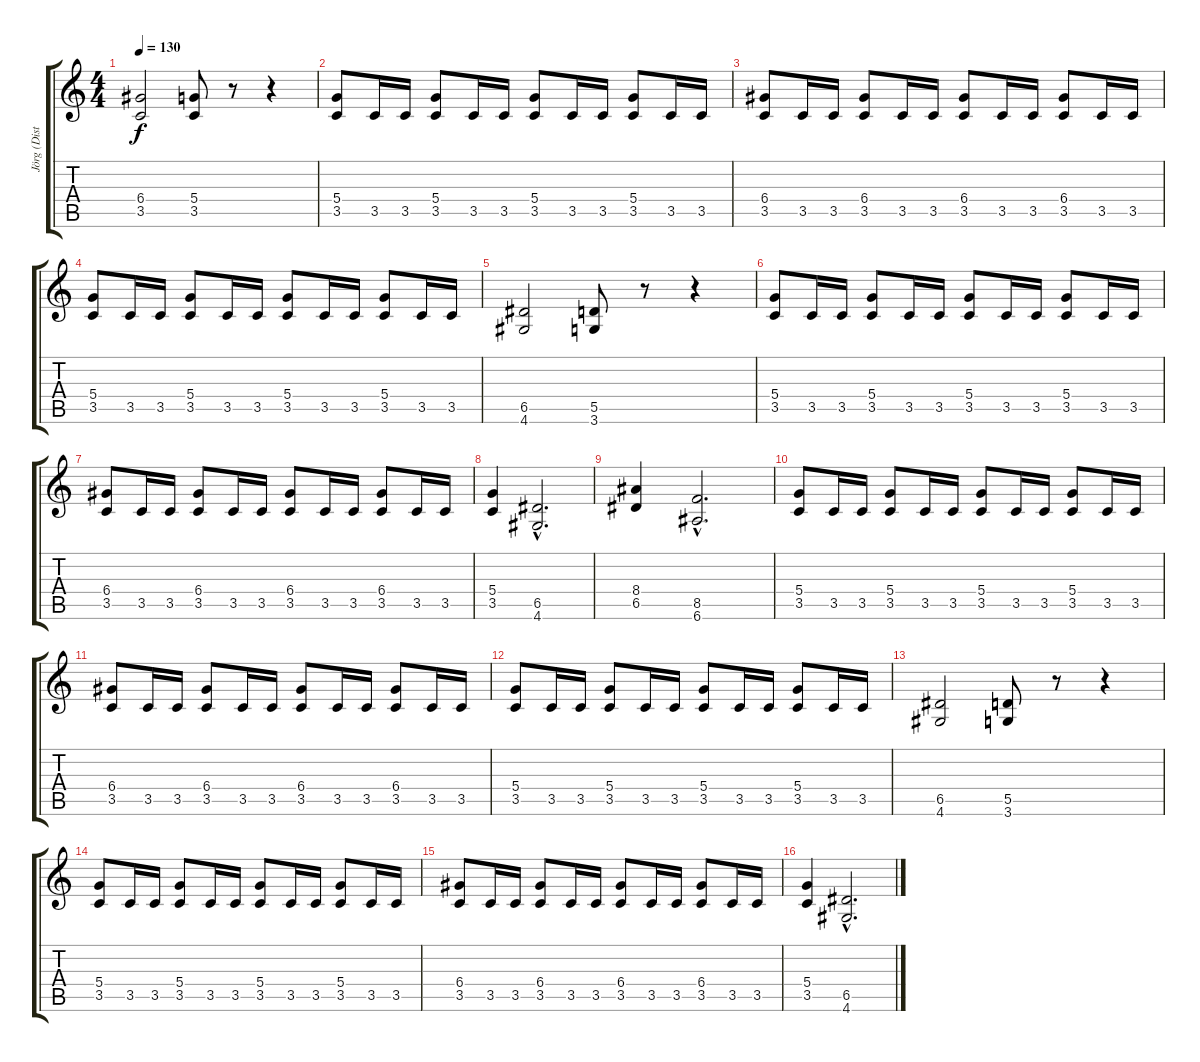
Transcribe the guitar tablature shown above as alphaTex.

\track ("Jörg (Distortion Guitar)" "Jörg (Dist") {instrument distortionguitar}
\staff {score tabs}
\tuning (E4 B3 G3 D3 A2 E2) {hide}
\ts (4 4)
\tempo 130
\clef g2
\ks c
(6.4 3.5).2{dy f} (5.4 3.5).8 r.8 r.4 |
(5.4 3.5).8 3.5.16 3.5.16 (5.4 3.5).8 3.5.16 3.5.16 (5.4 3.5).8 3.5.16 3.5.16 (5.4 3.5).8 3.5.16 3.5.16 |
(6.4 3.5).8 3.5.16 3.5.16 (6.4 3.5).8 3.5.16 3.5.16 (6.4 3.5).8 3.5.16 3.5.16 (6.4 3.5).8 3.5.16 3.5.16 |
(5.4 3.5).8 3.5.16 3.5.16 (5.4 3.5).8 3.5.16 3.5.16 (5.4 3.5).8 3.5.16 3.5.16 (5.4 3.5).8 3.5.16 3.5.16 |
(6.5 4.6).2 (5.5 3.6).8 r.8 r.4 |
(5.4 3.5).8 3.5.16 3.5.16 (5.4 3.5).8 3.5.16 3.5.16 (5.4 3.5).8 3.5.16 3.5.16 (5.4 3.5).8 3.5.16 3.5.16 |
(6.4 3.5).8 3.5.16 3.5.16 (6.4 3.5).8 3.5.16 3.5.16 (6.4 3.5).8 3.5.16 3.5.16 (6.4 3.5).8 3.5.16 3.5.16 |
(5.4 3.5).4 (6.5{hac} 4.6{hac}).2{d} |
(8.4 6.5).4 (8.5{hac} 6.6{hac}).2{d} |
(5.4 3.5).8 3.5.16 3.5.16 (5.4 3.5).8 3.5.16 3.5.16 (5.4 3.5).8 3.5.16 3.5.16 (5.4 3.5).8 3.5.16 3.5.16 |
(6.4 3.5).8 3.5.16 3.5.16 (6.4 3.5).8 3.5.16 3.5.16 (6.4 3.5).8 3.5.16 3.5.16 (6.4 3.5).8 3.5.16 3.5.16 |
(5.4 3.5).8 3.5.16 3.5.16 (5.4 3.5).8 3.5.16 3.5.16 (5.4 3.5).8 3.5.16 3.5.16 (5.4 3.5).8 3.5.16 3.5.16 |
(6.5 4.6).2 (5.5 3.6).8 r.8 r.4 |
(5.4 3.5).8 3.5.16 3.5.16 (5.4 3.5).8 3.5.16 3.5.16 (5.4 3.5).8 3.5.16 3.5.16 (5.4 3.5).8 3.5.16 3.5.16 |
(6.4 3.5).8 3.5.16 3.5.16 (6.4 3.5).8 3.5.16 3.5.16 (6.4 3.5).8 3.5.16 3.5.16 (6.4 3.5).8 3.5.16 3.5.16 |
(5.4 3.5).4 (6.5{hac} 4.6{hac}).2{d}
